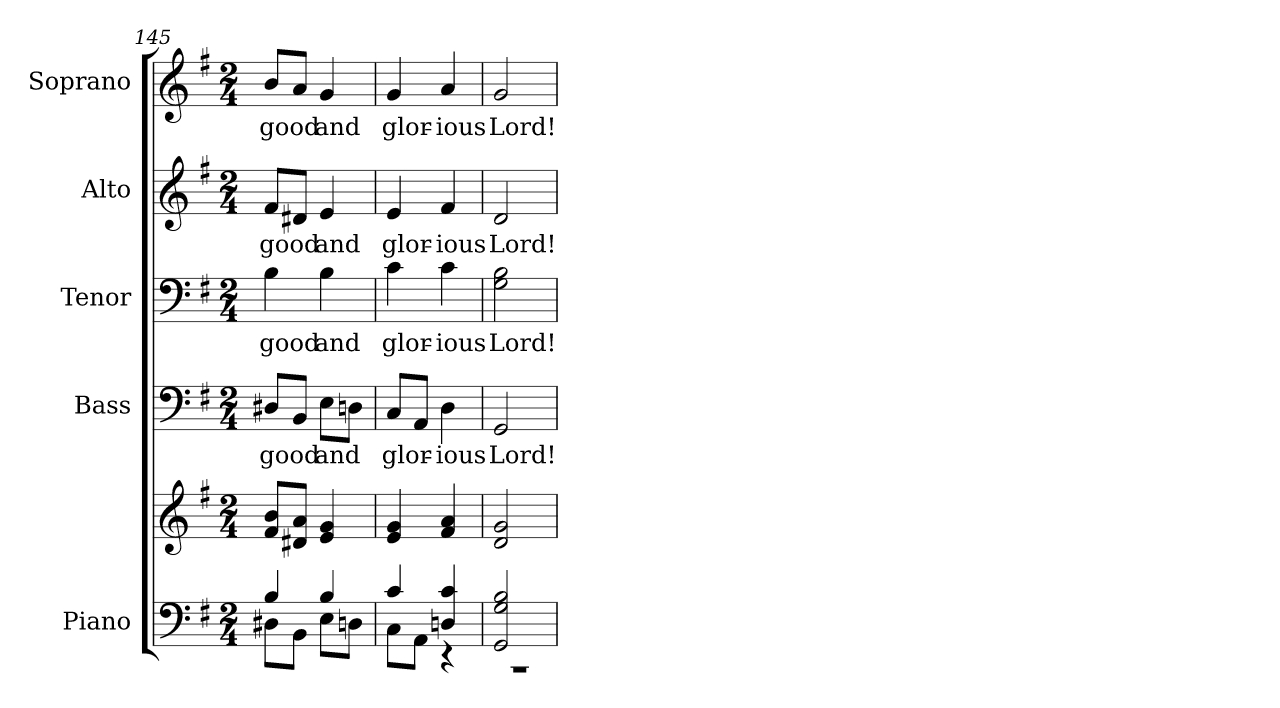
**kern	**kern	**kern	**text	**kern	**text	**kern	**text	**kern	**text
*part5	*part5	*part4	*part4	*part3	*part3	*part2	*part2	*part1	*part1
*staff6	*staff5	*staff4	*staff4	*staff3	*staff3	*staff2	*staff2	*staff1	*staff1
*I"Piano	*	*I"Bass	*	*I"Tenor	*	*I"Alto	*	*I"Soprano	*
*I'Pno.	*	*I'B.	*	*I'T.	*	*I'A.	*	*I'S.	*
*clefF4	*clefG2	*clefF4	*	*clefF4	*	*clefG2	*	*clefG2	*
*k[f#]	*k[f#]	*k[f#]	*	*k[f#]	*	*k[f#]	*	*k[f#]	*
*G:	*G:	*G:	*	*G:	*	*G:	*	*G:	*
*M2/4	*M2/4	*M2/4	*	*M2/4	*	*M2/4	*	*M2/4	*
=145	=145	=145	=145	=145	=145	=145	=145	=145	=145
*^	*	*	*	*	*	*	*	*	*
!	!	!	!	!LO:LY:b:color=#000000	!	!	!	!	!	!
!	!	!	!	!	!	!LO:LY:b:color=#000000	!	!	!	!
!	!	!	!	!	!	!	!	!LO:LY:b:color=#000000	!	!
!	!	!	!	!	!	!	!	!	!	!LO:LY:b:color=#000000
4Bi/	8D#Xi\L	8f#i/ 8biL	8D#Xi/L	good	4Bi\	good	8f#i/L	good	8bi/L	good
.	8BBi\J	8d#Xi/ 8aiJ	8BBi/J	.	.	.	8d#Xi/J	.	8ai/J	.
!	!	!	!	!LO:LY:b:color=#000000	!	!	!	!	!	!
!	!	!	!	!	!	!LO:LY:b:color=#000000	!	!	!	!
!	!	!	!	!	!	!	!	!LO:LY:b:color=#000000	!	!
!	!	!	!	!	!	!	!	!	!	!LO:LY:b:color=#000000
4Bi/	8Ei\L	4ei/ 4gi	8Ei\L	and	4Bi\	and	4ei/	and	4gi/	and
.	8Dni\J	.	8Dni\J	.	.	.	.	.	.	.
=146	=146	=146	=146	=146	=146	=146	=146	=146	=146	=146
!	!	!	!	!LO:LY:b:color=#000000	!	!	!	!	!	!
!	!	!	!	!	!	!LO:LY:b:color=#000000	!	!	!	!
!	!	!	!	!	!	!	!	!LO:LY:b:color=#000000	!	!
!	!	!	!	!	!	!	!	!	!	!LO:LY:b:color=#000000
4ci/	8Ci\L	4ei/ 4gi	8Ci/L	glor-	4ci\	glor-	4ei/	glor-	4gi/	glor-
.	8AAi\J	.	8AAi/J	.	.	.	.	.	.	.
!	!	!	!	!LO:LY:b:color=#000000	!	!	!	!	!	!
!	!	!	!	!	!	!LO:LY:b:color=#000000	!	!	!	!
!	!	!	!	!	!	!	!	!LO:LY:b:color=#000000	!	!
!	!	!	!	!	!	!	!	!	!	!LO:LY:b:color=#000000
4Dni/ 4ci	4r	4f#i/ 4ai	4Di\	-ious	4ci\	ious	4f#i/	ious	4ai/	ious
=147	=147	=147	=147	=147	=147	=147	=147	=147	=147	=147
!	!	!	!	!LO:LY:b:color=#000000	!	!	!	!	!	!
!	!	!	!	!	!	!LO:LY:b:color=#000000	!	!	!	!
!	!	!	!	!	!	!	!	!LO:LY:b:color=#000000	!	!
!	!	!	!	!	!	!	!	!	!	!LO:LY:b:color=#000000
2GGi/ 2Gi 2Bi	2r	2di/ 2gi	2GGi/	Lord!	2Gi\ 2Bi	Lord!	2di/	Lord!	2gi/	Lord!
*v	*v	*	*	*	*	*	*	*	*	*
=	=	=	=	=	=	=	=	=	=
*-	*-	*-	*-	*-	*-	*-	*-	*-	*-
